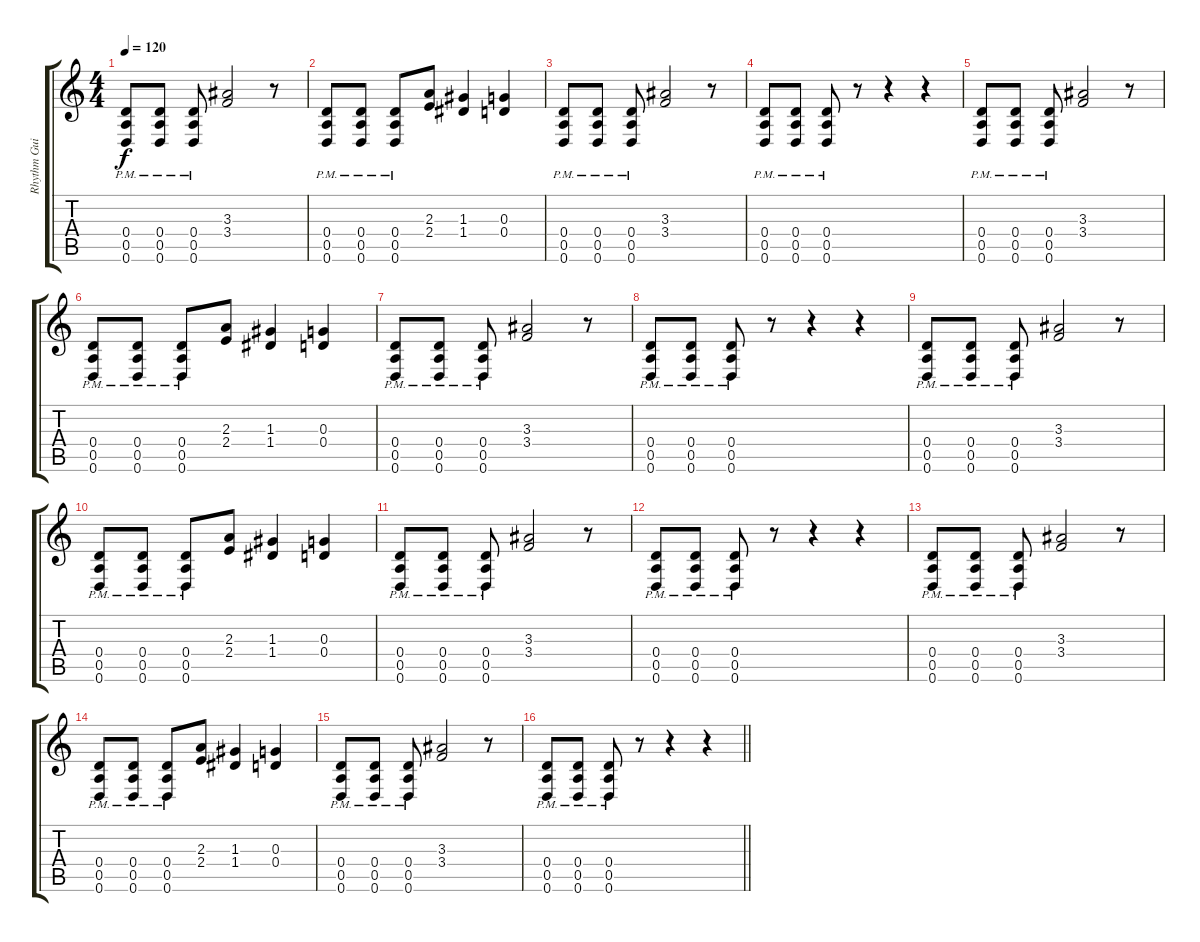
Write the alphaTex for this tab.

\track ("Rhythm Guitar" "Rhythm Gui") {instrument distortionguitar}
\staff {score tabs}
\tuning (E4 B3 G3 D3 A2 D2) {hide}
\ts (4 4)
\tempo 120
\clef g2
\ks c
(0.4{pm} 0.5{pm} 0.6{pm}).8{dy f} (0.4{pm} 0.5{pm} 0.6{pm}).8 (0.4{pm} 0.5{pm} 0.6{pm}).8 (3.3 3.4).2 r.8 |
(0.4{pm} 0.5{pm} 0.6{pm}).8 (0.4{pm} 0.5{pm} 0.6{pm}).8 (0.4{pm} 0.5{pm} 0.6{pm}).8 (2.3 2.4).8 (1.3 1.4).4 (0.3 0.4).4 |
(0.4{pm} 0.5{pm} 0.6{pm}).8 (0.4{pm} 0.5{pm} 0.6{pm}).8 (0.4{pm} 0.5{pm} 0.6{pm}).8 (3.3 3.4).2 r.8 |
(0.4{pm} 0.5{pm} 0.6{pm}).8 (0.4{pm} 0.5{pm} 0.6{pm}).8 (0.4{pm} 0.5{pm} 0.6{pm}).8 r.8 r.4 r.4 |
(0.4{pm} 0.5{pm} 0.6{pm}).8 (0.4{pm} 0.5{pm} 0.6{pm}).8 (0.4{pm} 0.5{pm} 0.6{pm}).8 (3.3 3.4).2 r.8 |
(0.4{pm} 0.5{pm} 0.6{pm}).8 (0.4{pm} 0.5{pm} 0.6{pm}).8 (0.4{pm} 0.5{pm} 0.6{pm}).8 (2.3 2.4).8 (1.3 1.4).4 (0.3 0.4).4 |
(0.4{pm} 0.5{pm} 0.6{pm}).8 (0.4{pm} 0.5{pm} 0.6{pm}).8 (0.4{pm} 0.5{pm} 0.6{pm}).8 (3.3 3.4).2 r.8 |
(0.4{pm} 0.5{pm} 0.6{pm}).8 (0.4{pm} 0.5{pm} 0.6{pm}).8 (0.4{pm} 0.5{pm} 0.6{pm}).8 r.8 r.4 r.4 |
(0.4{pm} 0.5{pm} 0.6{pm}).8 (0.4{pm} 0.5{pm} 0.6{pm}).8 (0.4{pm} 0.5{pm} 0.6{pm}).8 (3.3 3.4).2 r.8 |
(0.4{pm} 0.5{pm} 0.6{pm}).8 (0.4{pm} 0.5{pm} 0.6{pm}).8 (0.4{pm} 0.5{pm} 0.6{pm}).8 (2.3 2.4).8 (1.3 1.4).4 (0.3 0.4).4 |
(0.4{pm} 0.5{pm} 0.6{pm}).8 (0.4{pm} 0.5{pm} 0.6{pm}).8 (0.4{pm} 0.5{pm} 0.6{pm}).8 (3.3 3.4).2 r.8 |
(0.4{pm} 0.5{pm} 0.6{pm}).8 (0.4{pm} 0.5{pm} 0.6{pm}).8 (0.4{pm} 0.5{pm} 0.6{pm}).8 r.8 r.4 r.4 |
(0.4{pm} 0.5{pm} 0.6{pm}).8 (0.4{pm} 0.5{pm} 0.6{pm}).8 (0.4{pm} 0.5{pm} 0.6{pm}).8 (3.3 3.4).2 r.8 |
(0.4{pm} 0.5{pm} 0.6{pm}).8 (0.4{pm} 0.5{pm} 0.6{pm}).8 (0.4{pm} 0.5{pm} 0.6{pm}).8 (2.3 2.4).8 (1.3 1.4).4 (0.3 0.4).4 |
(0.4{pm} 0.5{pm} 0.6{pm}).8 (0.4{pm} 0.5{pm} 0.6{pm}).8 (0.4{pm} 0.5{pm} 0.6{pm}).8 (3.3 3.4).2 r.8 |
\barLineRight lightlight
(0.4{pm} 0.5{pm} 0.6{pm}).8 (0.4{pm} 0.5{pm} 0.6{pm}).8 (0.4{pm} 0.5{pm} 0.6{pm}).8 r.8 r.4 r.4
